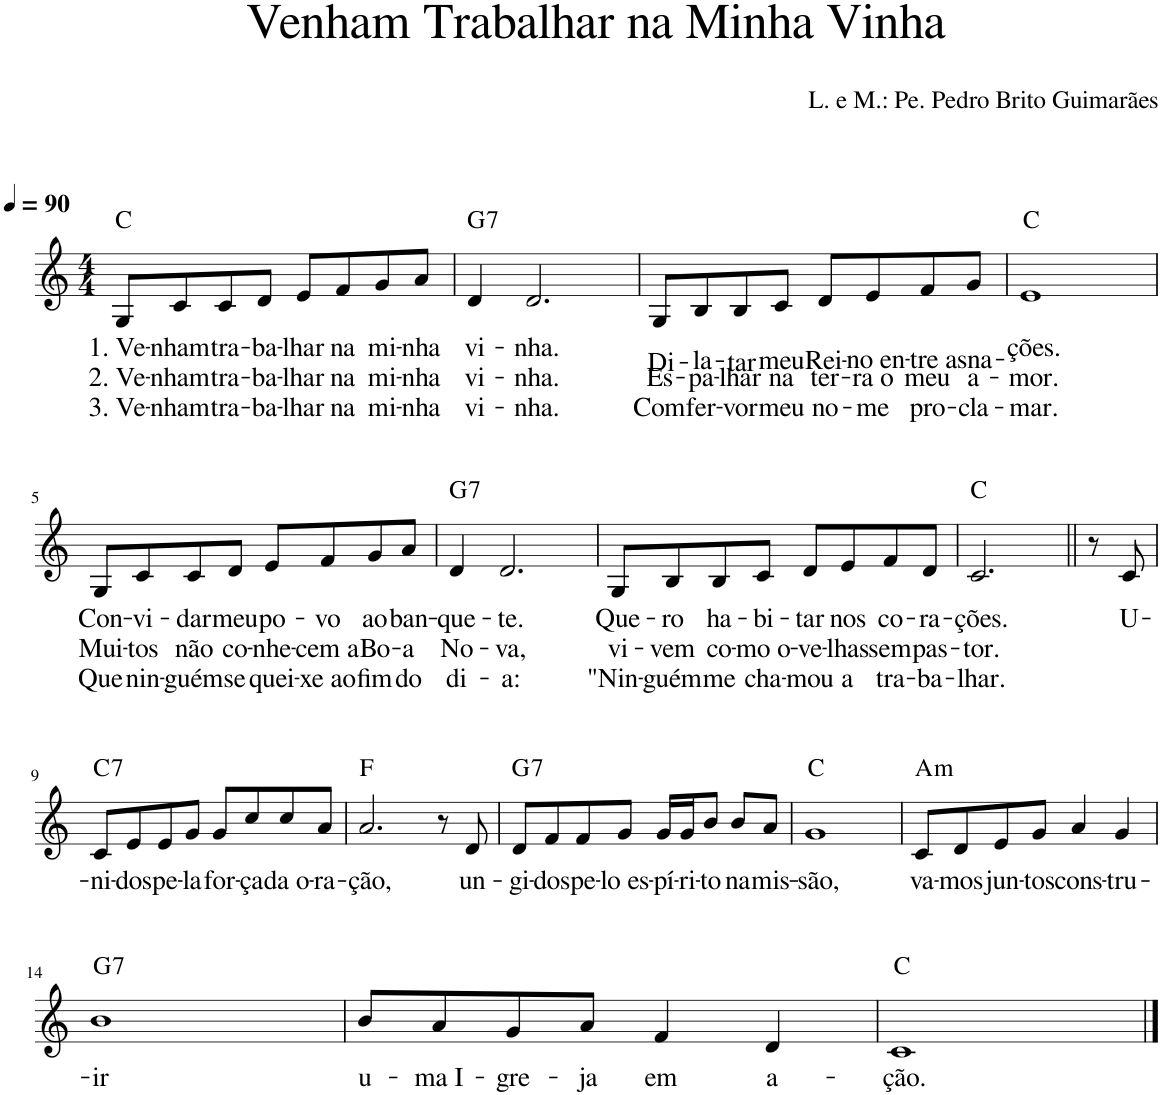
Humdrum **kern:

**kern	**text	**text	**text	**harte
*part1	*part1	*part1	*part1	*part1
*staff1	*staff1	*staff1	*staff1	*
*I"Voz	*	*	*	*
*I'Vo.	*	*	*	*
*clefG2	*	*	*	*
*k[]	*	*	*	*
*M4/4	*	*	*	*
*MM90	*	*	*	*
=1	=1	=1	=1	=1
!	!LO:LY:b	!LO:LY:b	!LO:LY:b	!
8G/L	1. Ve-	2. Ve-	3. Ve-	C:maj
!	!LO:LY:b	!LO:LY:b	!LO:LY:b	!
8c/	-nham	-nham	-nham	.
!	!LO:LY:b	!LO:LY:b	!LO:LY:b	!
8c/	tra-	tra-	tra-	.
!	!LO:LY:b	!LO:LY:b	!LO:LY:b	!
8d/J	-ba-	-ba-	-ba-	.
!	!LO:LY:b	!LO:LY:b	!LO:LY:b	!
8e/L	-lhar	-lhar	-lhar	.
!	!LO:LY:b	!LO:LY:b	!LO:LY:b	!
8f/	na	na	na	.
!	!LO:LY:b	!LO:LY:b	!LO:LY:b	!
8g/	mi-	mi-	mi-	.
!	!LO:LY:b	!LO:LY:b	!LO:LY:b	!
8a/J	-nha	-nha	-nha	.
=2	=2	=2	=2	=2
!	!LO:LY:b	!LO:LY:b	!LO:LY:b	!LO:H:kt=7
4d/	vi-	vi-	vi-	G:7
!	!LO:LY:b	!LO:LY:b	!LO:LY:b	!
2.d/	-nha.	-nha.	-nha.	.
=3	=3	=3	=3	=3
!	!LO:LY:b	!LO:LY:b	!LO:LY:b	!
8G/L	Di-	Es-	Com	.
!	!LO:LY:b	!LO:LY:b	!LO:LY:b	!
8B/	-la-	-pa-	fer-	.
!	!LO:LY:b	!LO:LY:b	!LO:LY:b	!
8B/	-tar	-lhar	-vor	.
!	!LO:LY:b	!LO:LY:b	!LO:LY:b	!
8c/J	meu	na	meu	.
!	!LO:LY:b	!LO:LY:b	!LO:LY:b	!
8d/L	Rei-	ter-	no-	.
!	!LO:LY:b	!LO:LY:b	!LO:LY:b	!
8e/	-no en-	-ra o	-me	.
!	!LO:LY:b	!LO:LY:b	!LO:LY:b	!
8f/	-tre as	meu	pro-	.
!	!LO:LY:b	!LO:LY:b	!LO:LY:b	!
8g/J	na-	a-	-cla-	.
=4	=4	=4	=4	=4
!	!LO:LY:b	!LO:LY:b	!LO:LY:b	!
1e	-ções.	-mor.	-mar.	C:maj
!!LO:LB:g=z
=5	=5	=5	=5	=5
!	!LO:LY:b	!LO:LY:b	!LO:LY:b	!
8G/L	Con-	Mui-	Que	.
!	!LO:LY:b	!LO:LY:b	!LO:LY:b	!
8c/	-vi-	-tos	nin-	.
!	!LO:LY:b	!LO:LY:b	!LO:LY:b	!
8c/	-dar	não	-guém	.
!	!LO:LY:b	!LO:LY:b	!LO:LY:b	!
8d/J	meu	co-	se	.
!	!LO:LY:b	!LO:LY:b	!LO:LY:b	!
8e/L	po-	-nhe-	quei-	.
!	!LO:LY:b	!LO:LY:b	!LO:LY:b	!
8f/	-vo	-cem a	-xe ao	.
!	!LO:LY:b	!LO:LY:b	!LO:LY:b	!
8g/	ao	Bo-	fim	.
!	!LO:LY:b	!LO:LY:b	!LO:LY:b	!
8a/J	ban-	-a	do	.
=6	=6	=6	=6	=6
!	!LO:LY:b	!LO:LY:b	!LO:LY:b	!LO:H:kt=7
4d/	-que-	No-	di-	G:7
!	!LO:LY:b	!LO:LY:b	!LO:LY:b	!
2.d/	-te.	-va,	-a:	.
=7	=7	=7	=7	=7
!	!LO:LY:b	!LO:LY:b	!LO:LY:b	!
8G/L	Que-	vi-	"Nin-	.
!	!LO:LY:b	!LO:LY:b	!LO:LY:b	!
8B/	-ro	-vem	-guém	.
!	!LO:LY:b	!LO:LY:b	!LO:LY:b	!
8B/	ha-	co-	me	.
!	!LO:LY:b	!LO:LY:b	!LO:LY:b	!
8c/J	-bi-	-mo o-	cha-	.
!	!LO:LY:b	!LO:LY:b	!LO:LY:b	!
8d/L	-tar	-ve-	-mou	.
!	!LO:LY:b	!LO:LY:b	!LO:LY:b	!
8e/	nos	-lhas	a	.
!	!LO:LY:b	!LO:LY:b	!LO:LY:b	!
8f/	co-	sem	tra-	.
!	!LO:LY:b	!LO:LY:b	!LO:LY:b	!
8d/J	-ra-	pas-	-ba-	.
=8	=8	=8	=8	=8
!	!LO:LY:b	!LO:LY:b	!LO:LY:b	!
2.c/	-ções.	-tor.	-lhar.	C:maj
8r	.	.	.	.
!	!LO:LY:b	!	!	!
8c/	U-	.	.	.
!!LO:LB:g=z
=9	=9	=9	=9	=9
!	!LO:LY:b	!	!	!LO:H:kt=7
8c/L	-ni-	.	.	C:7
!	!LO:LY:b	!	!	!
8e/	-dos	.	.	.
!	!LO:LY:b	!	!	!
8e/	pe-	.	.	.
!	!LO:LY:b	!	!	!
8g/J	-la	.	.	.
!	!LO:LY:b	!	!	!
8g/L	for-	.	.	.
!	!LO:LY:b	!	!	!
8cc/	-ça	.	.	.
!	!LO:LY:b	!	!	!
8cc/	da o-	.	.	.
!	!LO:LY:b	!	!	!
8a/J	-ra-	.	.	.
=10	=10	=10	=10	=10
!	!LO:LY:b	!	!	!
2.a/	-ção,	.	.	F:maj
8r	.	.	.	.
!	!LO:LY:b	!	!	!
8d/	un-	.	.	.
=11	=11	=11	=11	=11
!	!LO:LY:b	!	!	!LO:H:kt=7
8d/L	-gi-	.	.	G:7
!	!LO:LY:b	!	!	!
8f/	-dos	.	.	.
!	!LO:LY:b	!	!	!
8f/	pe-	.	.	.
!	!LO:LY:b	!	!	!
8g/J	-lo es-	.	.	.
!	!LO:LY:b	!	!	!
16g/LL	-pí-	.	.	.
!	!LO:LY:b	!	!	!
16g/J	-ri-	.	.	.
!	!LO:LY:b	!	!	!
8b/J	-to	.	.	.
!	!LO:LY:b	!	!	!
8b/L	na	.	.	.
!	!LO:LY:b	!	!	!
8a/J	mis-	.	.	.
=12	=12	=12	=12	=12
!	!LO:LY:b	!	!	!
1g	-são,	.	.	C:maj
=13	=13	=13	=13	=13
!	!LO:LY:b	!	!	!LO:H:kt=m
8c/L	va-	.	.	A:min
!	!LO:LY:b	!	!	!
8d/	-mos	.	.	.
!	!LO:LY:b	!	!	!
8e/	jun-	.	.	.
!	!LO:LY:b	!	!	!
8g/J	-tos	.	.	.
!	!LO:LY:b	!	!	!
4a/	cons-	.	.	.
!	!LO:LY:b	!	!	!
4g/	-tru-	.	.	.
!!LO:LB:g=z
=14	=14	=14	=14	=14
!	!LO:LY:b	!	!	!LO:H:kt=7
1b	-ir	.	.	G:7
=15	=15	=15	=15	=15
!	!LO:LY:b	!	!	!
8b/L	u-	.	.	.
!	!LO:LY:b	!	!	!
8a/	-ma I-	.	.	.
!	!LO:LY:b	!	!	!
8g/	-gre-	.	.	.
!	!LO:LY:b	!	!	!
8a/J	-ja	.	.	.
!	!LO:LY:b	!	!	!
4f/	em	.	.	.
!	!LO:LY:b	!	!	!
4d/	a-	.	.	.
=16	=16	=16	=16	=16
!	!LO:LY:b	!	!	!
1c	-ção.	.	.	C:maj
==	==	==	==	==
*-	*-	*-	*-	*-
